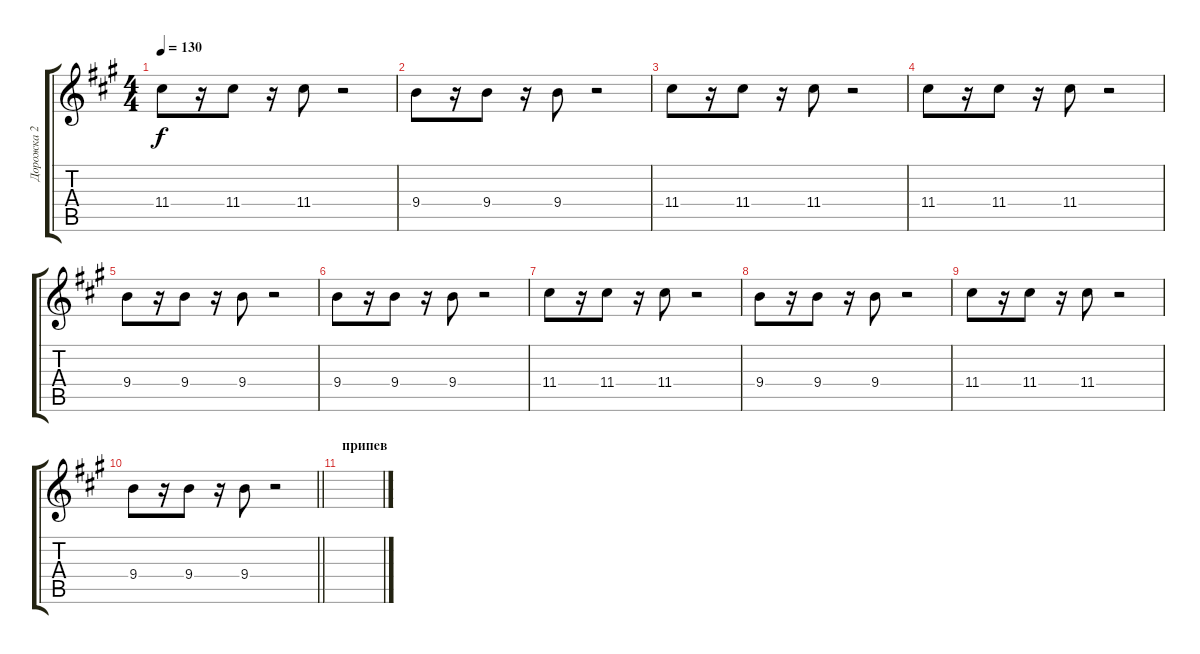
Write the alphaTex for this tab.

\track ("Дорожка 2" "Дорожка 2") {instrument electricguitarjazz}
\staff {score tabs}
\tuning (E4 B3 G3 D3 A2 E2) {hide}
\ts (4 4)
\tempo 130
\clef g2
\ks f#minor
11.4.8{dy f} r.16 11.4.8 r.16 11.4.8 r.2 |
9.4.8 r.16 9.4.8 r.16 9.4.8 r.2 |
11.4.8 r.16 11.4.8 r.16 11.4.8 r.2 |
11.4.8 r.16 11.4.8 r.16 11.4.8 r.2 |
9.4.8 r.16 9.4.8 r.16 9.4.8 r.2 |
9.4.8 r.16 9.4.8 r.16 9.4.8 r.2 |
11.4.8 r.16 11.4.8 r.16 11.4.8 r.2 |
9.4.8 r.16 9.4.8 r.16 9.4.8 r.2 |
11.4.8 r.16 11.4.8 r.16 11.4.8 r.2 |
\barLineRight lightlight
9.4.8 r.16 9.4.8 r.16 9.4.8 r.2 |
\section ("" "припев")
